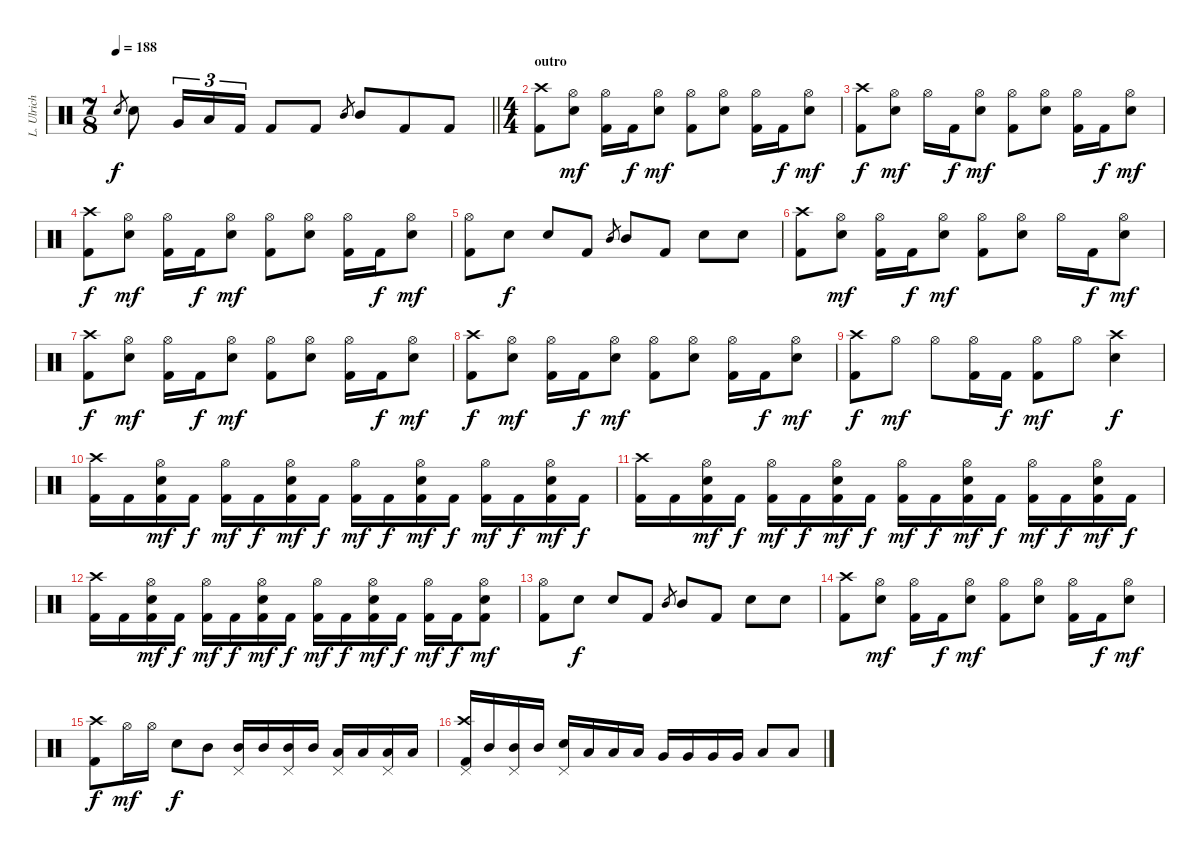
\track ("L. Ulrich - Drums" "L. Ulrich ") {instrument percussion}
\staff {score}
\articulation defaults
\ts (7 8)
\tempo 188
\clef neutral
\barLineRight lightlight
\ks c "Snare (hit) 2".8{gr dy f} "Snare (hit) 2".8 "Very Low Tom (hit)".16{tu (3 2)} "Low Tom (hit)".16{tu (3 2)} "Kick (hit) 2".16{tu (3 2)} "Kick (hit) 2".8 "Kick (hit) 2".8 "Mid Tom (hit)".8{gr} "Mid Tom (hit)".8 "Kick (hit) 2".8 "Kick (hit) 2".8
|
\ts (4 4)
\section ("" "outro")
("Crash high (hit)" "Kick (hit) 2").8 ("Hi-Hat (open)" "Snare (hit) 2").8{dy mf} ("Hi-Hat (open)" "Kick (hit) 2").16 "Kick (hit) 2".16{dy f} ("Hi-Hat (open)" "Snare (hit) 2").8{dy mf} ("Hi-Hat (open)" "Kick (hit) 2").8 ("Hi-Hat (open)" "Snare (hit) 2").8 ("Hi-Hat (open)" "Kick (hit) 2").16 "Kick (hit) 2".16{dy f} ("Hi-Hat (open)" "Snare (hit) 2").8{dy mf} |
("Crash high (hit)" "Kick (hit) 2").8{dy f} ("Hi-Hat (open)" "Snare (hit) 2").8{dy mf} "Hi-Hat (open)".16 "Kick (hit) 2".16{dy f} ("Hi-Hat (open)" "Snare (hit) 2").8{dy mf} ("Hi-Hat (open)" "Kick (hit) 2").8 ("Hi-Hat (open)" "Snare (hit) 2").8 ("Hi-Hat (open)" "Kick (hit) 2").16 "Kick (hit) 2".16{dy f} ("Hi-Hat (open)" "Snare (hit) 2").8{dy mf} |
("Crash high (hit)" "Kick (hit) 2").8{dy f} ("Hi-Hat (open)" "Snare (hit) 2").8{dy mf} ("Hi-Hat (open)" "Kick (hit) 2").16 "Kick (hit) 2".16{dy f} ("Hi-Hat (open)" "Snare (hit) 2").8{dy mf} ("Hi-Hat (open)" "Kick (hit) 2").8 ("Hi-Hat (open)" "Snare (hit) 2").8 ("Hi-Hat (open)" "Kick (hit) 2").16 "Kick (hit) 2".16{dy f} ("Hi-Hat (open)" "Snare (hit) 2").8{dy mf} |
("Hi-Hat (open)" "Kick (hit) 2").8 "Snare (hit) 2".8{dy f} "Snare (hit) 2".8 "Kick (hit) 2".8 "Mid Tom (hit)".8{gr} "Mid Tom (hit)".8 "Kick (hit) 2".8 "Snare (hit) 2".8 "Snare (hit) 2".8 |
("Crash high (hit)" "Kick (hit) 2").8 ("Hi-Hat (open)" "Snare (hit) 2").8{dy mf} ("Hi-Hat (open)" "Kick (hit) 2").16 "Kick (hit) 2".16{dy f} ("Hi-Hat (open)" "Snare (hit) 2").8{dy mf} ("Hi-Hat (open)" "Kick (hit) 2").8 ("Hi-Hat (open)" "Snare (hit) 2").8 "Hi-Hat (open)".16 "Kick (hit) 2".16{dy f} ("Hi-Hat (open)" "Snare (hit) 2").8{dy mf} |
("Crash high (hit)" "Kick (hit) 2").8{dy f} ("Hi-Hat (open)" "Snare (hit) 2").8{dy mf} ("Hi-Hat (open)" "Kick (hit) 2").16 "Kick (hit) 2".16{dy f} ("Hi-Hat (open)" "Snare (hit) 2").8{dy mf} ("Hi-Hat (open)" "Kick (hit) 2").8 ("Hi-Hat (open)" "Snare (hit) 2").8 ("Hi-Hat (open)" "Kick (hit) 2").16 "Kick (hit) 2".16{dy f} ("Hi-Hat (open)" "Snare (hit) 2").8{dy mf} |
("Crash high (hit)" "Kick (hit) 2").8{dy f} ("Hi-Hat (open)" "Snare (hit) 2").8{dy mf} ("Hi-Hat (open)" "Kick (hit) 2").16 "Kick (hit) 2".16{dy f} ("Hi-Hat (open)" "Snare (hit) 2").8{dy mf} ("Hi-Hat (open)" "Kick (hit) 2").8 ("Hi-Hat (open)" "Snare (hit) 2").8 ("Hi-Hat (open)" "Kick (hit) 2").16 "Kick (hit) 2".16{dy f} ("Hi-Hat (open)" "Snare (hit) 2").8{dy mf} |
("Crash high (hit)" "Kick (hit) 2").8{dy f} "Hi-Hat (open)".8{dy mf} "Hi-Hat (open)".8 ("Hi-Hat (open)" "Kick (hit) 2").16 "Kick (hit) 2".16{dy f} ("Hi-Hat (open)" "Kick (hit) 2").8{dy mf} "Hi-Hat (open)".8 ("Crash high (hit)" "Snare (hit) 2").4{dy f} |
("Crash high (hit)" "Kick (hit) 2").16 "Kick (hit) 2".16 ("Hi-Hat (open)" "Snare (hit) 2" "Kick (hit) 2").16{dy mf} "Kick (hit) 2".16{dy f} ("Hi-Hat (open)" "Kick (hit) 2").16{dy mf} "Kick (hit) 2".16{dy f} ("Hi-Hat (open)" "Snare (hit) 2" "Kick (hit) 2").16{dy mf} "Kick (hit) 2".16{dy f} ("Hi-Hat (open)" "Kick (hit) 2").16{dy mf} "Kick (hit) 2".16{dy f} ("Hi-Hat (open)" "Snare (hit) 2" "Kick (hit) 2").16{dy mf} "Kick (hit) 2".16{dy f} ("Hi-Hat (open)" "Kick (hit) 2").16{dy mf} "Kick (hit) 2".16{dy f} ("Hi-Hat (open)" "Snare (hit) 2" "Kick (hit) 2").16{dy mf} "Kick (hit) 2".16{dy f} |
("Crash high (hit)" "Kick (hit) 2").16 "Kick (hit) 2".16 ("Hi-Hat (open)" "Snare (hit) 2" "Kick (hit) 2").16{dy mf} "Kick (hit) 2".16{dy f} ("Hi-Hat (open)" "Kick (hit) 2").16{dy mf} "Kick (hit) 2".16{dy f} ("Hi-Hat (open)" "Snare (hit) 2" "Kick (hit) 2").16{dy mf} "Kick (hit) 2".16{dy f} ("Hi-Hat (open)" "Kick (hit) 2").16{dy mf} "Kick (hit) 2".16{dy f} ("Hi-Hat (open)" "Snare (hit) 2" "Kick (hit) 2").16{dy mf} "Kick (hit) 2".16{dy f} ("Hi-Hat (open)" "Kick (hit) 2").16{dy mf} "Kick (hit) 2".16{dy f} ("Hi-Hat (open)" "Snare (hit) 2" "Kick (hit) 2").16{dy mf} "Kick (hit) 2".16{dy f} |
("Crash high (hit)" "Kick (hit) 2").16 "Kick (hit) 2".16 ("Hi-Hat (open)" "Snare (hit) 2" "Kick (hit) 2").16{dy mf} "Kick (hit) 2".16{dy f} ("Hi-Hat (open)" "Kick (hit) 2").16{dy mf} "Kick (hit) 2".16{dy f} ("Hi-Hat (open)" "Snare (hit) 2" "Kick (hit) 2").16{dy mf} "Kick (hit) 2".16{dy f} ("Hi-Hat (open)" "Kick (hit) 2").16{dy mf} "Kick (hit) 2".16{dy f} ("Hi-Hat (open)" "Snare (hit) 2" "Kick (hit) 2").16{dy mf} "Kick (hit) 2".16{dy f} ("Hi-Hat (open)" "Kick (hit) 2").16{dy mf} "Kick (hit) 2".16{dy f} ("Hi-Hat (open)" "Snare (hit) 2" "Kick (hit) 2").8{dy mf} |
("Hi-Hat (open)" "Kick (hit) 2").8 "Snare (hit) 2".8{dy f} "Snare (hit) 2".8 "Kick (hit) 2".8 "Mid Tom (hit)".8{gr} "Mid Tom (hit)".8 "Kick (hit) 2".8 "Snare (hit) 2".8 "Snare (hit) 2".8 |
("Crash high (hit)" "Kick (hit) 2").8 ("Hi-Hat (open)" "Snare (hit) 2").8{dy mf} ("Hi-Hat (open)" "Kick (hit) 2").16 "Kick (hit) 2".16{dy f} ("Hi-Hat (open)" "Snare (hit) 2").8{dy mf} ("Hi-Hat (open)" "Kick (hit) 2").8 ("Hi-Hat (open)" "Snare (hit) 2").8 ("Hi-Hat (open)" "Kick (hit) 2").16 "Kick (hit) 2".16{dy f} ("Hi-Hat (open)" "Snare (hit) 2").8{dy mf} |
("Crash high (hit)" "Kick (hit) 2").8{dy f} "Hi-Hat (open)".16{dy mf} "Hi-Hat (open)".16 "Snare (hit) 2".8{dy f} "Mid Tom (hit)".8 ("Mid Tom (hit)" "Pedal Hi-Hat (hit)").16 "Mid Tom (hit)".16 ("Mid Tom (hit)" "Pedal Hi-Hat (hit)").16 "Mid Tom (hit)".16 ("Low Tom (hit)" "Pedal Hi-Hat (hit)").16 "Low Tom (hit)".16 ("Low Tom (hit)" "Pedal Hi-Hat (hit)").16 "Low Tom (hit)".16 |
("Crash high (hit)" "Pedal Hi-Hat (hit)" "Kick (hit) 2").16 "Mid Tom (hit)".16 ("Mid Tom (hit)" "Pedal Hi-Hat (hit)").16 "Mid Tom (hit)".16 ("Snare (hit) 2" "Pedal Hi-Hat (hit)").16 "Low Tom (hit)".16 "Low Tom (hit)".16 "Low Tom (hit)".16 "Very Low Tom (hit)".16 "Very Low Tom (hit)".16 "Very Low Tom (hit)".16 "Very Low Tom (hit)".16 "Low Floor Tom (hit)".8 "Low Floor Tom (hit)".8
